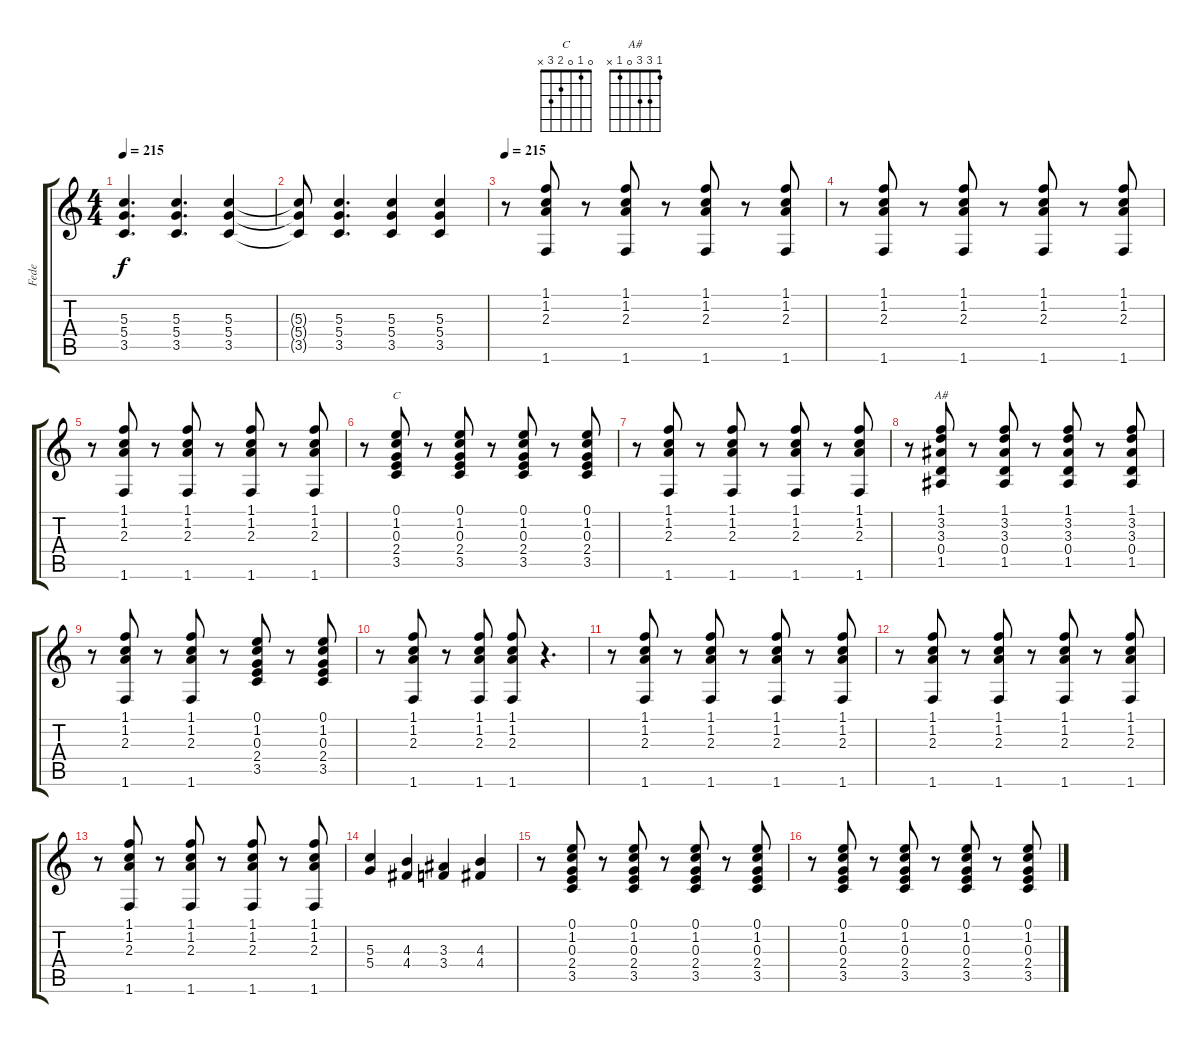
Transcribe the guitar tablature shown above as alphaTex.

\track ("Fede" "Fede") {instrument electricguitarclean}
\staff {score tabs}
\tuning (E4 B3 G3 D3 A2 E2) {hide}
\chord ("C" 0 1 0 2 3 x)
\chord ("A#" 1 3 3 0 1 x)
\ts (4 4)
\tempo 215
\clef g2
\ks c
(5.3 5.4 3.5).4{d dy f} (5.3 5.4 3.5).4{d} (5.3 5.4 3.5).4 |
(5.3{t} 5.4{t} 3.5{t}).8 (5.3 5.4 3.5).4{d} (5.3 5.4 3.5).4 (5.3 5.4 3.5).4 |
\tempo 215
r.8{instrument electricguitarclean} (1.1 1.2 2.3 1.6).8 r.8 (1.1 1.2 2.3 1.6).8 r.8 (1.1 1.2 2.3 1.6).8 r.8 (1.1 1.2 2.3 1.6).8 |
r.8 (1.1 1.2 2.3 1.6).8 r.8 (1.1 1.2 2.3 1.6).8 r.8 (1.1 1.2 2.3 1.6).8 r.8 (1.1 1.2 2.3 1.6).8 |
r.8 (1.1 1.2 2.3 1.6).8 r.8 (1.1 1.2 2.3 1.6).8 r.8 (1.1 1.2 2.3 1.6).8 r.8 (1.1 1.2 2.3 1.6).8 |
r.8 (0.1 1.2 0.3 2.4 3.5).8{ch "C"} r.8 (0.1 1.2 0.3 2.4 3.5).8 r.8 (0.1 1.2 0.3 2.4 3.5).8 r.8 (0.1 1.2 0.3 2.4 3.5).8 |
r.8 (1.1 1.2 2.3 1.6).8 r.8 (1.1 1.2 2.3 1.6).8 r.8 (1.1 1.2 2.3 1.6).8 r.8 (1.1 1.2 2.3 1.6).8 |
r.8 (1.1 3.2 3.3 0.4 1.5).8{ch "A#"} r.8 (1.1 3.2 3.3 0.4 1.5).8 r.8 (1.1 3.2 3.3 0.4 1.5).8 r.8 (1.1 3.2 3.3 0.4 1.5).8 |
r.8 (1.1 1.2 2.3 1.6).8 r.8 (1.1 1.2 2.3 1.6).8 r.8 (0.1 1.2 0.3 2.4 3.5).8 r.8 (0.1 1.2 0.3 2.4 3.5).8 |
r.8 (1.1 1.2 2.3 1.6).8 r.8 (1.1 1.2 2.3 1.6).8 (1.1 1.2 2.3 1.6).8 r.4{d} |
r.8 (1.1 1.2 2.3 1.6).8 r.8 (1.1 1.2 2.3 1.6).8 r.8 (1.1 1.2 2.3 1.6).8 r.8 (1.1 1.2 2.3 1.6).8 |
r.8 (1.1 1.2 2.3 1.6).8 r.8 (1.1 1.2 2.3 1.6).8 r.8 (1.1 1.2 2.3 1.6).8 r.8 (1.1 1.2 2.3 1.6).8 |
r.8 (1.1 1.2 2.3 1.6).8 r.8 (1.1 1.2 2.3 1.6).8 r.8 (1.1 1.2 2.3 1.6).8 r.8 (1.1 1.2 2.3 1.6).8 |
(5.3 5.4).4 (4.3 4.4).4 (3.3 3.4).4 (4.3 4.4).4 |
r.8 (0.1 1.2 0.3 2.4 3.5).8 r.8 (0.1 1.2 0.3 2.4 3.5).8 r.8 (0.1 1.2 0.3 2.4 3.5).8 r.8 (0.1 1.2 0.3 2.4 3.5).8 |
r.8 (0.1 1.2 0.3 2.4 3.5).8 r.8 (0.1 1.2 0.3 2.4 3.5).8 r.8 (0.1 1.2 0.3 2.4 3.5).8 r.8 (0.1 1.2 0.3 2.4 3.5).8
